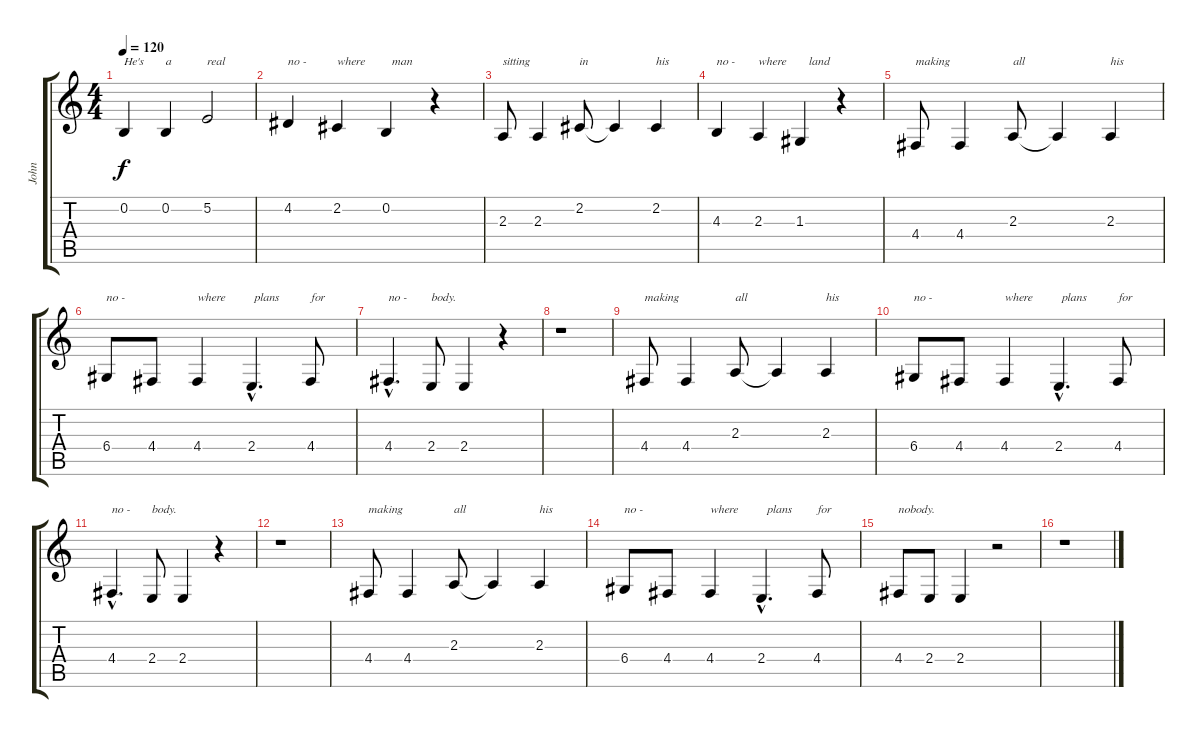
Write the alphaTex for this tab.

\track ("John" "John") {instrument baritonesax}
\staff {score tabs}
\tuning (E4 B3 G3 D3 A2 E2) {hide}
\ts (4 4)
\tempo 120
\clef g2
\ks c
0.2.4{txt "He's" dy f} 0.2.4{txt "a"} 5.2.2{txt "real"} |
4.2.4{txt "no -"} 2.2.4{txt "where"} 0.2.4{txt "  man"} r.4 |
2.3.8{txt "sitting"} 2.3.4 2.2.8{txt "in"} 2.2{t}.4 2.2.4{txt "his"} |
4.3.4{txt "no -"} 2.3.4{txt "where"} 1.3.4{txt "   land"} r.4 |
4.4.8{txt "making"} 4.4.4 2.3.8{txt "all"} 2.3{t}.4 2.3.4{txt "his"} |
6.4.8{txt "no -"} 4.4.8 4.4.4{txt "where"} 2.4{hac}.4{d txt " plans"} 4.4.8{txt "for"} |
4.4{hac}.4{d txt "no -"} 2.4.8{txt "body."} 2.4.4 r.4 |
r.1 |
4.4.8{txt "making"} 4.4.4 2.3.8{txt "all"} 2.3{t}.4 2.3.4{txt "his"} |
6.4.8{txt "no -"} 4.4.8 4.4.4{txt "where"} 2.4{hac}.4{d txt " plans"} 4.4.8{txt "for"} |
4.4{hac}.4{d txt "no -"} 2.4.8{txt "body."} 2.4.4 r.4 |
r.1 |
4.4.8{txt "making"} 4.4.4 2.3.8{txt "all"} 2.3{t}.4 2.3.4{txt "his"} |
6.4.8{txt "no -"} 4.4.8 4.4.4{txt "where"} 2.4{hac}.4{d txt "  plans"} 4.4.8{txt "for"} |
4.4.8{txt "nobody."} 2.4.8 2.4.4 r.2 |
r.1
